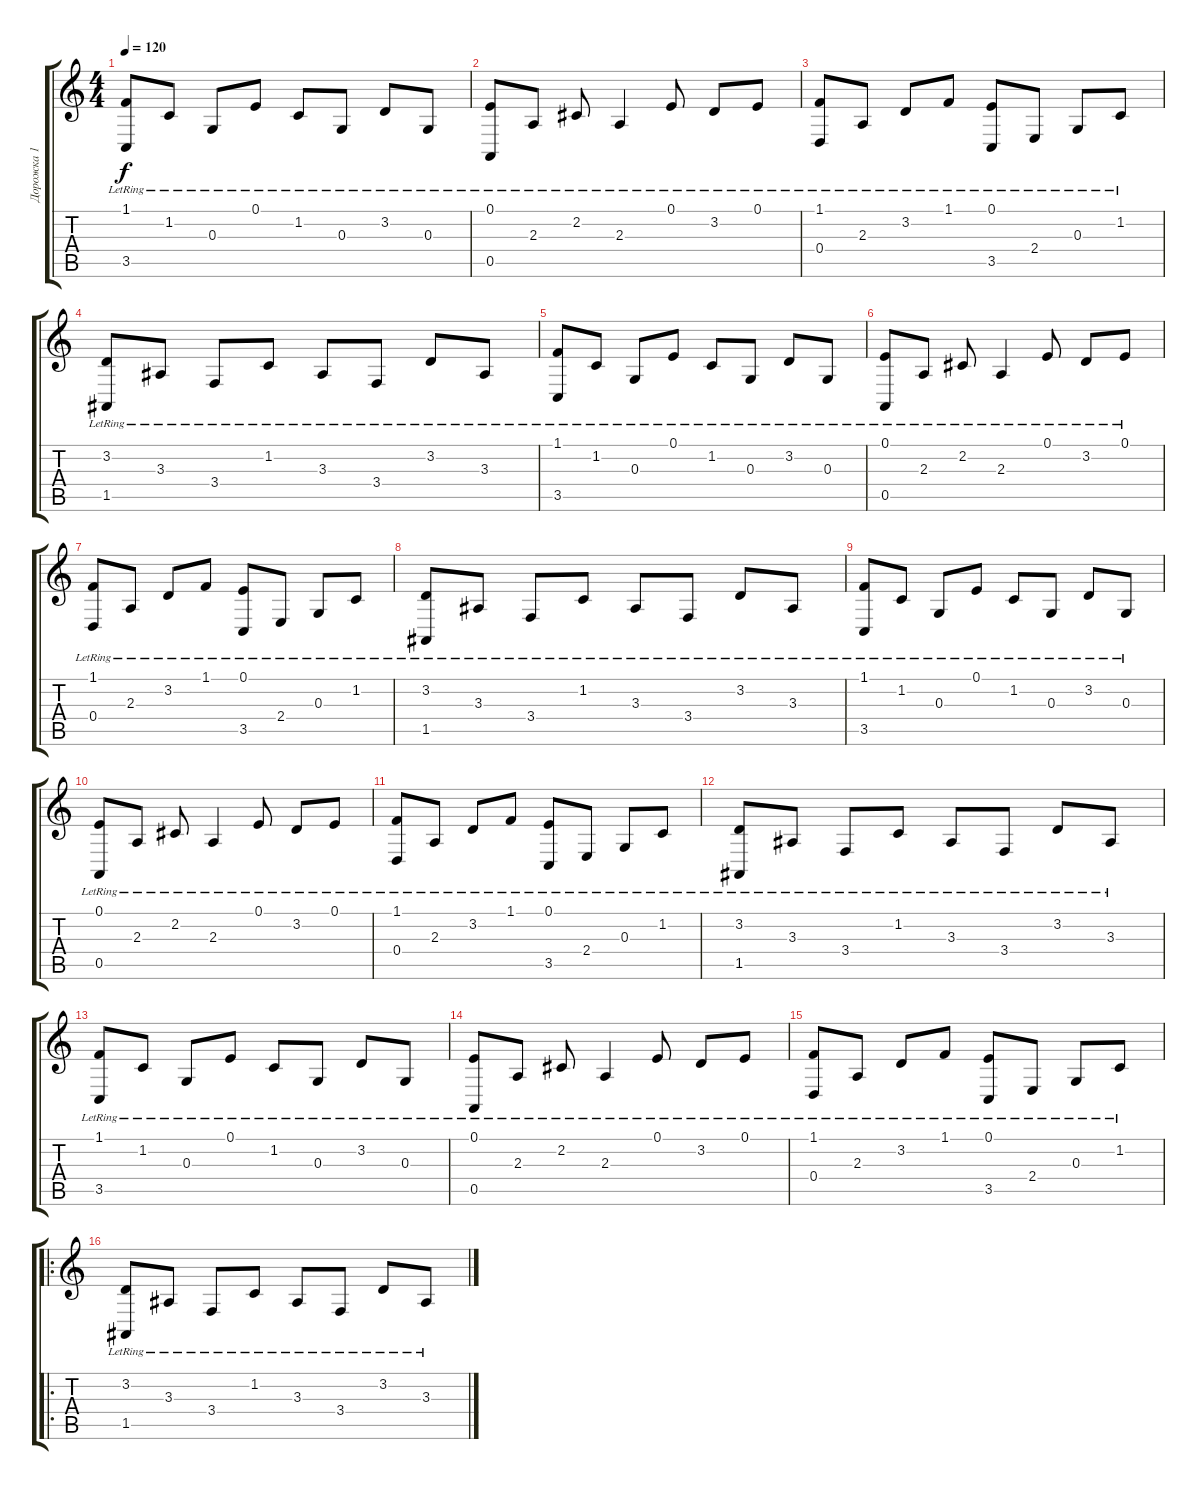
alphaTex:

\track ("Дорожка 1" "Дорожка 1") {instrument brightacousticpiano}
\staff {score tabs}
\tuning (E4 B3 G3 D3 A2 E2) {hide}
\ts (4 4)
\tempo 120
\clef g2
\ks c
(1.1{lr} 3.5{lr}).8{dy f} 1.2{lr}.8 0.3{lr}.8 0.1{lr}.8 1.2{lr}.8 0.3{lr}.8 3.2{lr}.8 0.3{lr}.8 |
(0.1{lr} 0.5{lr}).8 2.3{lr}.8 2.2{lr}.8 2.3{lr}.4 0.1{lr}.8 3.2{lr}.8 0.1{lr}.8 |
(1.1{lr} 0.4{lr}).8 2.3{lr}.8 3.2{lr}.8 1.1{lr}.8 (0.1{lr} 3.5{lr}).8 2.4{lr}.8 0.3{lr}.8 1.2{lr}.8 |
(3.2{lr} 1.5{lr}).8 3.3{lr}.8 3.4{lr}.8 1.2{lr}.8 3.3{lr}.8 3.4{lr}.8 3.2{lr}.8 3.3{lr}.8 |
(1.1{lr} 3.5{lr}).8 1.2{lr}.8 0.3{lr}.8 0.1{lr}.8 1.2{lr}.8 0.3{lr}.8 3.2{lr}.8 0.3{lr}.8 |
(0.1{lr} 0.5{lr}).8 2.3{lr}.8 2.2{lr}.8 2.3{lr}.4 0.1{lr}.8 3.2{lr}.8 0.1{lr}.8 |
(1.1{lr} 0.4{lr}).8 2.3{lr}.8 3.2{lr}.8 1.1{lr}.8 (0.1{lr} 3.5{lr}).8 2.4{lr}.8 0.3{lr}.8 1.2{lr}.8 |
(3.2{lr} 1.5{lr}).8 3.3{lr}.8 3.4{lr}.8 1.2{lr}.8 3.3{lr}.8 3.4{lr}.8 3.2{lr}.8 3.3{lr}.8 |
(1.1{lr} 3.5{lr}).8 1.2{lr}.8 0.3{lr}.8 0.1{lr}.8 1.2{lr}.8 0.3{lr}.8 3.2{lr}.8 0.3{lr}.8 |
(0.1{lr} 0.5{lr}).8 2.3{lr}.8 2.2{lr}.8 2.3{lr}.4 0.1{lr}.8 3.2{lr}.8 0.1{lr}.8 |
(1.1{lr} 0.4{lr}).8 2.3{lr}.8 3.2{lr}.8 1.1{lr}.8 (0.1{lr} 3.5{lr}).8 2.4{lr}.8 0.3{lr}.8 1.2{lr}.8 |
(3.2{lr} 1.5{lr}).8 3.3{lr}.8 3.4{lr}.8 1.2{lr}.8 3.3{lr}.8 3.4{lr}.8 3.2{lr}.8 3.3{lr}.8 |
(1.1{lr} 3.5{lr}).8 1.2{lr}.8 0.3{lr}.8 0.1{lr}.8 1.2{lr}.8 0.3{lr}.8 3.2{lr}.8 0.3{lr}.8 |
(0.1{lr} 0.5{lr}).8 2.3{lr}.8 2.2{lr}.8 2.3{lr}.4 0.1{lr}.8 3.2{lr}.8 0.1{lr}.8 |
(1.1{lr} 0.4{lr}).8 2.3{lr}.8 3.2{lr}.8 1.1{lr}.8 (0.1{lr} 3.5{lr}).8 2.4{lr}.8 0.3{lr}.8 1.2{lr}.8 |
\ro
(3.2{lr} 1.5{lr}).8 3.3{lr}.8 3.4{lr}.8 1.2{lr}.8 3.3{lr}.8 3.4{lr}.8 3.2{lr}.8 3.3{lr}.8
